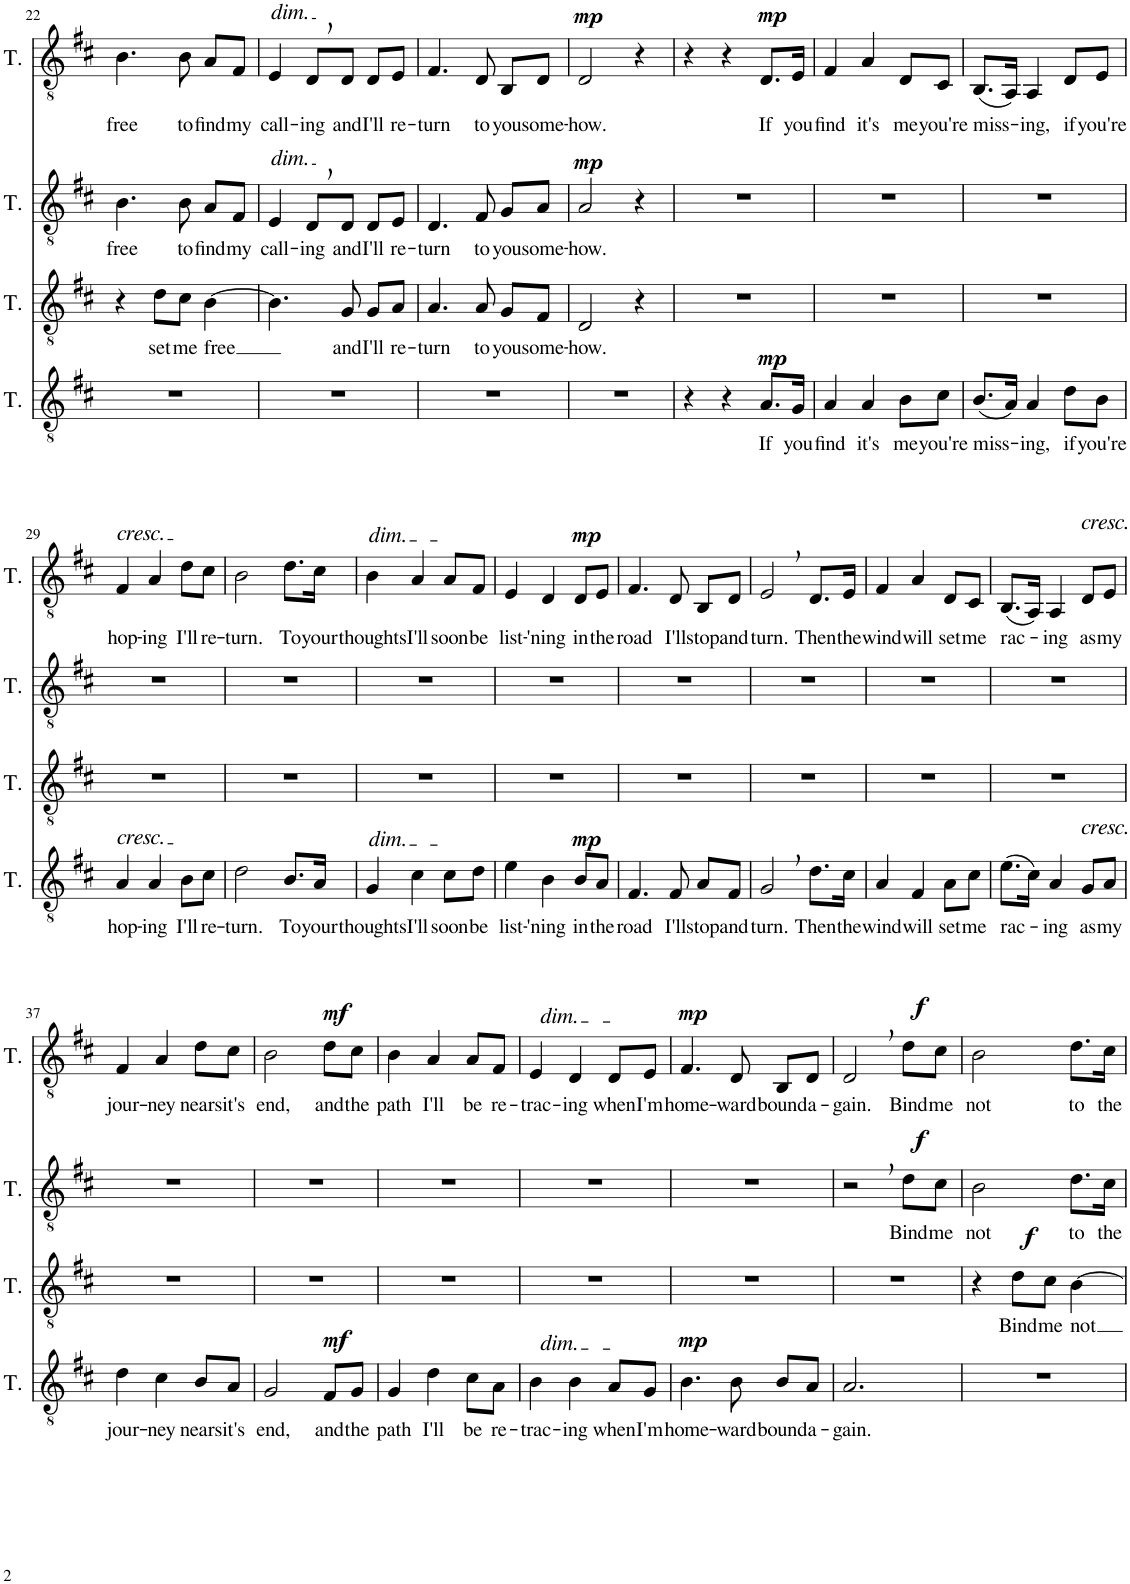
**kern	**text	**dynam	**kern	**text	**dynam	**kern	**text	**dynam	**kern	**text	**dynam
*part4	*part4	*part4	*part3	*part3	*part3	*part2	*part2	*part2	*part1	*part1	*part1
*staff4	*staff4	*staff4	*staff3	*staff3	*staff3	*staff2	*staff2	*staff2	*staff1	*staff1	*staff1
*I"Tenor	*	*	*I"Tenor	*	*	*I"Tenor	*	*	*I"Tenor	*	*
*I'T.	*	*	*I'T.	*	*	*I'T.	*	*	*I'T.	*	*
!!LO:PB:g=z
*clefGv2	*	*	*clefGv2	*	*	*clefGv2	*	*	*clefGv2	*	*
*k[f#c#]	*	*	*k[f#c#]	*	*	*k[f#c#]	*	*	*k[f#c#]	*	*
*M3/4	*	*	*M3/4	*	*	*M3/4	*	*	*M3/4	*	*
=22	=22	=22	=22	=22	=22	=22	=22	=22	=22	=22	=22
!	!	!	!	!	!	!	!LO:LY:b	!	!	!LO:LY:b	!
2.r	.	.	4r	.	.	4.B\	free	.	4.B\	free	.
!	!	!	!	!LO:LY:b	!	!	!	!	!	!	!
.	.	.	8d\L	set	.	.	.	.	.	.	.
!	!	!	!	!LO:LY:b	!	!	!LO:LY:b	!	!	!LO:LY:b	!
.	.	.	8c#\J	me	.	8B\	to	.	8B\	to	.
!	!	!	!	!LO:LY:b	!	!	!LO:LY:b	!	!	!LO:LY:b	!
.	.	.	[4B\	free	.	8A/L	find	.	8A/L	find	.
!	!	!	!	!	!	!	!LO:LY:b	!	!	!LO:LY:b	!
.	.	.	.	.	.	8F#/J	my	.	8F#/J	my	.
=23	=23	=23	=23	=23	=23	=23	=23	=23	=23	=23	=23
!	!	!	!	!	!	!	!	!	!LO:TX:a:i:t=dim.	!	!
!	!	!	!	!	!	!LO:TX:a:i:t=dim.	!	!	!	!	!
!	!	!	!	!	!	!	!LO:LY:b	!	!	!LO:LY:b	!
2.r	.	.	4.B\]	.	.	4E/	call-	.	4E/	call-	.
!	!	!	!	!	!	!	!LO:LY:b	!	!	!LO:LY:b	!
.	.	.	.	.	.	8D,/L	-ing	.	8D,/L	-ing	.
!	!	!	!	!LO:LY:b	!	!	!LO:LY:b	!	!	!LO:LY:b	!
.	.	.	8G/	and	.	8D/J	and	.	8D/J	and	.
!	!	!	!	!LO:LY:b	!	!	!LO:LY:b	!	!	!LO:LY:b	!
.	.	.	8G/L	I'll	.	8D/L	I'll	.	8D/L	I'll	.
!	!	!	!	!LO:LY:b	!	!	!LO:LY:b	!	!	!LO:LY:b	!
.	.	.	8A/J	re-	.	8E/J	re-	.	8E/J	re-	.
=24	=24	=24	=24	=24	=24	=24	=24	=24	=24	=24	=24
!	!	!	!	!LO:LY:b	!	!	!LO:LY:b	!	!	!LO:LY:b	!
2.r	.	.	4.A/	-turn	.	4.D/	-turn	.	4.F#/	-turn	.
!	!	!	!	!LO:LY:b	!	!	!LO:LY:b	!	!	!LO:LY:b	!
.	.	.	8A/	to	.	8F#/	to	.	8D/	to	.
!	!	!	!	!LO:LY:b	!	!	!LO:LY:b	!	!	!LO:LY:b	!
.	.	.	8G/L	you	.	8G/L	you	.	8BB/L	you	.
!	!	!	!	!LO:LY:b	!	!	!LO:LY:b	!	!	!LO:LY:b	!
.	.	.	8F#/J	some-	.	8A/J	some-	.	8D/J	some-	.
=25	=25	=25	=25	=25	=25	=25	=25	=25	=25	=25	=25
!	!	!	!	!LO:LY:b	!	!	!LO:LY:b	!LO:DY:a	!	!LO:LY:b	!LO:DY:a
2.r	.	.	2D/	-how.	.	2A/	-how.	mp	2D/	-how.	mp
.	.	.	4r	.	.	4r	.	.	4r	.	.
=26	=26	=26	=26	=26	=26	=26	=26	=26	=26	=26	=26
4r	.	.	2.r	.	.	2.r	.	.	4r	.	.
4r	.	.	.	.	.	.	.	.	4r	.	.
!	!LO:LY:b	!LO:DY:a	!	!	!	!	!	!	!	!LO:LY:b	!LO:DY:a
8.A/L	If	mp	.	.	.	.	.	.	8.D/L	If	mp
!	!LO:LY:b	!	!	!	!	!	!	!	!	!LO:LY:b	!
16G/Jk	you	.	.	.	.	.	.	.	16E/Jk	you	.
=27	=27	=27	=27	=27	=27	=27	=27	=27	=27	=27	=27
!	!LO:LY:b	!	!	!	!	!	!	!	!	!LO:LY:b	!
4A/	find	.	2.r	.	.	2.r	.	.	4F#/	find	.
!	!LO:LY:b	!	!	!	!	!	!	!	!	!LO:LY:b	!
4A/	it's	.	.	.	.	.	.	.	4A/	it's	.
!	!LO:LY:b	!	!	!	!	!	!	!	!	!LO:LY:b	!
8B\L	me	.	.	.	.	.	.	.	8D/L	me	.
!	!LO:LY:b	!	!	!	!	!	!	!	!	!LO:LY:b	!
8c#\J	you're	.	.	.	.	.	.	.	8C#/J	you're	.
=28	=28	=28	=28	=28	=28	=28	=28	=28	=28	=28	=28
!	!LO:LY:b	!	!	!	!	!	!	!	!	!LO:LY:b	!
(8.B/L	miss-	.	2.r	.	.	2.r	.	.	(8.BB/L	miss-	.
16A/Jk)	.	.	.	.	.	.	.	.	16AA/Jk)	.	.
!	!LO:LY:b	!	!	!	!	!	!	!	!	!LO:LY:b	!
4A/	-ing,	.	.	.	.	.	.	.	4AA/	-ing,	.
!	!LO:LY:b	!	!	!	!	!	!	!	!	!LO:LY:b	!
8d\L	if	.	.	.	.	.	.	.	8D/L	if	.
!	!LO:LY:b	!	!	!	!	!	!	!	!	!LO:LY:b	!
8B\J	you're	.	.	.	.	.	.	.	8E/J	you're	.
!!LO:LB:g=z
=29	=29	=29	=29	=29	=29	=29	=29	=29	=29	=29	=29
!	!	!	!	!	!	!	!	!	!LO:TX:a:i:t=cresc.	!	!
!LO:TX:a:i:t=cresc.	!	!	!	!	!	!	!	!	!	!	!
!	!LO:LY:b	!	!	!	!	!	!	!	!	!LO:LY:b	!
4A/	hop-	.	2.r	.	.	2.r	.	.	4F#/	hop-	.
!	!LO:LY:b	!	!	!	!	!	!	!	!	!LO:LY:b	!
4A/	-ing	.	.	.	.	.	.	.	4A/	-ing	.
!	!LO:LY:b	!	!	!	!	!	!	!	!	!LO:LY:b	!
8B\L	I'll	.	.	.	.	.	.	.	8d\L	I'll	.
!	!LO:LY:b	!	!	!	!	!	!	!	!	!LO:LY:b	!
8c#\J	re-	.	.	.	.	.	.	.	8c#\J	re-	.
=30	=30	=30	=30	=30	=30	=30	=30	=30	=30	=30	=30
!	!LO:LY:b	!	!	!	!	!	!	!	!	!LO:LY:b	!
2d\	-turn.	.	2.r	.	.	2.r	.	.	2B\	-turn.	.
!	!LO:LY:b	!	!	!	!	!	!	!	!	!LO:LY:b	!
8.B/L	To	.	.	.	.	.	.	.	8.d\L	To	.
!	!LO:LY:b	!	!	!	!	!	!	!	!	!LO:LY:b	!
16A/Jk	your	.	.	.	.	.	.	.	16c#\Jk	your	.
=31	=31	=31	=31	=31	=31	=31	=31	=31	=31	=31	=31
!	!	!	!	!	!	!	!	!	!LO:TX:a:i:t=dim.	!	!
!LO:TX:a:i:t=dim.	!	!	!	!	!	!	!	!	!	!	!
!	!LO:LY:b	!	!	!	!	!	!	!	!	!LO:LY:b	!
4G/	thoughts	.	2.r	.	.	2.r	.	.	4B\	thoughts	.
!	!LO:LY:b	!	!	!	!	!	!	!	!	!LO:LY:b	!
4c#\	I'll	.	.	.	.	.	.	.	4A/	I'll	.
!	!LO:LY:b	!	!	!	!	!	!	!	!	!LO:LY:b	!
8c#\L	soon	.	.	.	.	.	.	.	8A/L	soon	.
!	!LO:LY:b	!	!	!	!	!	!	!	!	!LO:LY:b	!
8d\J	be	.	.	.	.	.	.	.	8F#/J	be	.
=32	=32	=32	=32	=32	=32	=32	=32	=32	=32	=32	=32
!	!LO:LY:b	!	!	!	!	!	!	!	!	!LO:LY:b	!
4e\	list-	.	2.r	.	.	2.r	.	.	4E/	list-	.
!	!LO:LY:b	!	!	!	!	!	!	!	!	!LO:LY:b	!
4B\	-'ning	.	.	.	.	.	.	.	4D/	-'ning	.
!	!LO:LY:b	!LO:DY:a	!	!	!	!	!	!	!	!LO:LY:b	!LO:DY:a
8B/L	in	mp	.	.	.	.	.	.	8D/L	in	mp
!	!LO:LY:b	!	!	!	!	!	!	!	!	!LO:LY:b	!
8A/J	the	.	.	.	.	.	.	.	8E/J	the	.
=33	=33	=33	=33	=33	=33	=33	=33	=33	=33	=33	=33
!	!LO:LY:b	!	!	!	!	!	!	!	!	!LO:LY:b	!
4.F#/	road	.	2.r	.	.	2.r	.	.	4.F#/	road	.
!	!LO:LY:b	!	!	!	!	!	!	!	!	!LO:LY:b	!
8F#/	I'll	.	.	.	.	.	.	.	8D/	I'll	.
!	!LO:LY:b	!	!	!	!	!	!	!	!	!LO:LY:b	!
8A/L	stop	.	.	.	.	.	.	.	8BB/L	stop	.
!	!LO:LY:b	!	!	!	!	!	!	!	!	!LO:LY:b	!
8F#/J	and	.	.	.	.	.	.	.	8D/J	and	.
=34	=34	=34	=34	=34	=34	=34	=34	=34	=34	=34	=34
!	!LO:LY:b	!	!	!	!	!	!	!	!	!LO:LY:b	!
2G,/	turn.	.	2.r	.	.	2.r	.	.	2E,/	turn.	.
!	!LO:LY:b	!	!	!	!	!	!	!	!	!LO:LY:b	!
8.d\L	Then	.	.	.	.	.	.	.	8.D/L	Then	.
!	!LO:LY:b	!	!	!	!	!	!	!	!	!LO:LY:b	!
16c#\Jk	the	.	.	.	.	.	.	.	16E/Jk	the	.
=35	=35	=35	=35	=35	=35	=35	=35	=35	=35	=35	=35
!	!LO:LY:b	!	!	!	!	!	!	!	!	!LO:LY:b	!
4A/	wind	.	2.r	.	.	2.r	.	.	4F#/	wind	.
!	!LO:LY:b	!	!	!	!	!	!	!	!	!LO:LY:b	!
4F#/	will	.	.	.	.	.	.	.	4A/	will	.
!	!LO:LY:b	!	!	!	!	!	!	!	!	!LO:LY:b	!
8A\L	set	.	.	.	.	.	.	.	8D/L	set	.
!	!LO:LY:b	!	!	!	!	!	!	!	!	!LO:LY:b	!
8c#\J	me	.	.	.	.	.	.	.	8C#/J	me	.
=36	=36	=36	=36	=36	=36	=36	=36	=36	=36	=36	=36
!	!LO:LY:b	!	!	!	!	!	!	!	!	!LO:LY:b	!
(8.e\L	rac-	.	2.r	.	.	2.r	.	.	(8.BB/L	rac-	.
16c#\Jk)	.	.	.	.	.	.	.	.	16AA/Jk)	.	.
!	!LO:LY:b	!	!	!	!	!	!	!	!	!LO:LY:b	!
4A/	-ing	.	.	.	.	.	.	.	4AA/	-ing	.
!	!	!	!	!	!	!	!	!	!LO:TX:a:i:t=cresc.	!	!
!LO:TX:a:i:t=cresc.	!	!	!	!	!	!	!	!	!	!	!
!	!LO:LY:b	!	!	!	!	!	!	!	!	!LO:LY:b	!
8G/L	as	.	.	.	.	.	.	.	8D/L	as	.
!	!LO:LY:b	!	!	!	!	!	!	!	!	!LO:LY:b	!
8A/J	my	.	.	.	.	.	.	.	8E/J	my	.
!!LO:LB:g=z
=37	=37	=37	=37	=37	=37	=37	=37	=37	=37	=37	=37
!	!LO:LY:b	!	!	!	!	!	!	!	!	!LO:LY:b	!
4d\	jour-	.	2.r	.	.	2.r	.	.	4F#/	jour-	.
!	!LO:LY:b	!	!	!	!	!	!	!	!	!LO:LY:b	!
4c#\	-ney	.	.	.	.	.	.	.	4A/	-ney	.
!	!LO:LY:b	!	!	!	!	!	!	!	!	!LO:LY:b	!
8B/L	nears	.	.	.	.	.	.	.	8d\L	nears	.
!	!LO:LY:b	!	!	!	!	!	!	!	!	!LO:LY:b	!
8A/J	it's	.	.	.	.	.	.	.	8c#\J	it's	.
=38	=38	=38	=38	=38	=38	=38	=38	=38	=38	=38	=38
!	!LO:LY:b	!	!	!	!	!	!	!	!	!LO:LY:b	!
2G/	end,	.	2.r	.	.	2.r	.	.	2B\	end,	.
!	!LO:LY:b	!LO:DY:a	!	!	!	!	!	!	!	!LO:LY:b	!LO:DY:a
8F#/L	and	mf	.	.	.	.	.	.	8d\L	and	mf
!	!LO:LY:b	!	!	!	!	!	!	!	!	!LO:LY:b	!
8G/J	the	.	.	.	.	.	.	.	8c#\J	the	.
=39	=39	=39	=39	=39	=39	=39	=39	=39	=39	=39	=39
!	!LO:LY:b	!	!	!	!	!	!	!	!	!LO:LY:b	!
4G/	path	.	2.r	.	.	2.r	.	.	4B\	path	.
!	!LO:LY:b	!	!	!	!	!	!	!	!	!LO:LY:b	!
4d\	I'll	.	.	.	.	.	.	.	4A/	I'll	.
!	!LO:LY:b	!	!	!	!	!	!	!	!	!LO:LY:b	!
8c#\L	be	.	.	.	.	.	.	.	8A/L	be	.
!	!LO:LY:b	!	!	!	!	!	!	!	!	!LO:LY:b	!
8A\J	re-	.	.	.	.	.	.	.	8F#/J	re-	.
=40	=40	=40	=40	=40	=40	=40	=40	=40	=40	=40	=40
!	!	!	!	!	!	!	!	!	!LO:TX:a:i:t=dim.	!	!
!LO:TX:a:i:t=dim.	!	!	!	!	!	!	!	!	!	!	!
!	!LO:LY:b	!	!	!	!	!	!	!	!	!LO:LY:b	!
4B\	-trac-	.	2.r	.	.	2.r	.	.	4E/	-trac-	.
!	!LO:LY:b	!	!	!	!	!	!	!	!	!LO:LY:b	!
4B\	-ing	.	.	.	.	.	.	.	4D/	-ing	.
!	!LO:LY:b	!	!	!	!	!	!	!	!	!LO:LY:b	!
8A/L	when	.	.	.	.	.	.	.	8D/L	when	.
!	!LO:LY:b	!	!	!	!	!	!	!	!	!LO:LY:b	!
8G/J	I'm	.	.	.	.	.	.	.	8E/J	I'm	.
=41	=41	=41	=41	=41	=41	=41	=41	=41	=41	=41	=41
!	!LO:LY:b	!LO:DY:a	!	!	!	!	!	!	!	!LO:LY:b	!LO:DY:a
4.B\	home-	mp	2.r	.	.	2.r	.	.	4.F#/	home-	mp
!	!LO:LY:b	!	!	!	!	!	!	!	!	!LO:LY:b	!
8B\	-ward	.	.	.	.	.	.	.	8D/	-ward	.
!	!LO:LY:b	!	!	!	!	!	!	!	!	!LO:LY:b	!
8B/L	bound	.	.	.	.	.	.	.	8BB/L	bound	.
!	!LO:LY:b	!	!	!	!	!	!	!	!	!LO:LY:b	!
8A/J	a-	.	.	.	.	.	.	.	8D/J	a-	.
=42	=42	=42	=42	=42	=42	=42	=42	=42	=42	=42	=42
!	!LO:LY:b	!	!	!	!	!	!	!	!	!LO:LY:b	!
2.A/	-gain.	.	2.r	.	.	2r	.	.	2D,/	-gain.	.
!	!	!	!	!	!	!	!LO:LY:b	!LO:DY:a	!	!LO:LY:b	!LO:DY:a
.	.	.	.	.	.	8d\L	Bind	f	8d\L	Bind	f
!	!	!	!	!	!	!	!LO:LY:b	!	!	!LO:LY:b	!
.	.	.	.	.	.	8c#\J	me	.	8c#\J	me	.
=43	=43	=43	=43	=43	=43	=43	=43	=43	=43	=43	=43
!	!	!	!	!	!	!	!LO:LY:b	!	!	!LO:LY:b	!
2.r	.	.	4r	.	.	2B\	not	.	2B\	not	.
!	!	!	!	!LO:LY:b	!LO:DY:a	!	!	!	!	!	!
.	.	.	8d\L	Bind	f	.	.	.	.	.	.
!	!	!	!	!LO:LY:b	!	!	!	!	!	!	!
.	.	.	8c#\J	me	.	.	.	.	.	.	.
!	!	!	!	!LO:LY:b	!	!	!LO:LY:b	!	!	!LO:LY:b	!
.	.	.	[4B\	not	.	8.d\L	to	.	8.d\L	to	.
!	!	!	!	!	!	!	!LO:LY:b	!	!	!LO:LY:b	!
.	.	.	.	.	.	16c#\Jk	the	.	16c#\Jk	the	.
=	=	=	=	=	=	=	=	=	=	=	=
*-	*-	*-	*-	*-	*-	*-	*-	*-	*-	*-	*-
